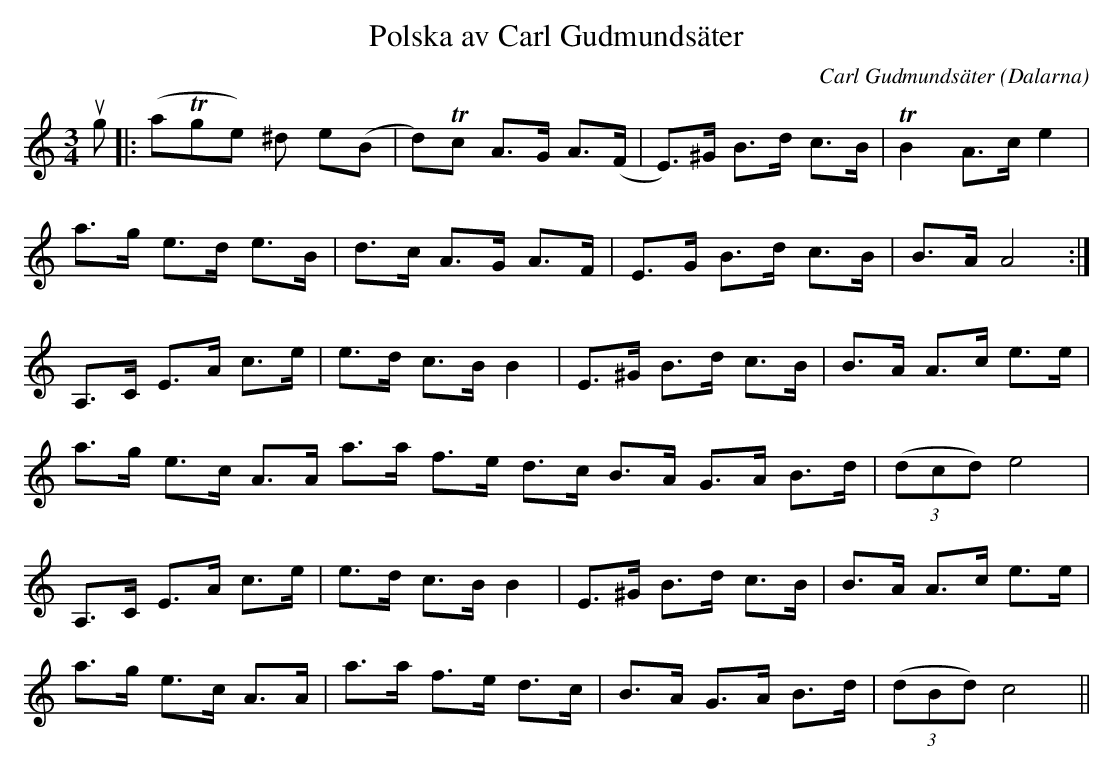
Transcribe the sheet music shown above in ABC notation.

X:1
T:Polska av Carl Gudmundsäter
C:Carl Gudmundsäter
O:Dalarna
M:3/4
L:1/8
K:Am
ug|:(aTge) ^d e(B|d)Tc A>G A>(F|E)>^G B>d c>B|TB2 A>c e2|
a>g e>d e>B|d>c A>G A>F|E>G B>d c>B|B>A A4:|
A,>C E>A c>e|e>d c>B B2|E>^G B>d c>B|B>A A>c e>e|
a>g e>c A>A a>a f>e d>c B>A G>A B>d|(3 (dcd) e4|
A,>C E>A c>e|e>d c>B B2|E>^G B>d c>B|B>A A>c e>e|
a>g e>c A>A|a>a f>e d>c|B>A G>A B>d|(3 (dBd) c4||
